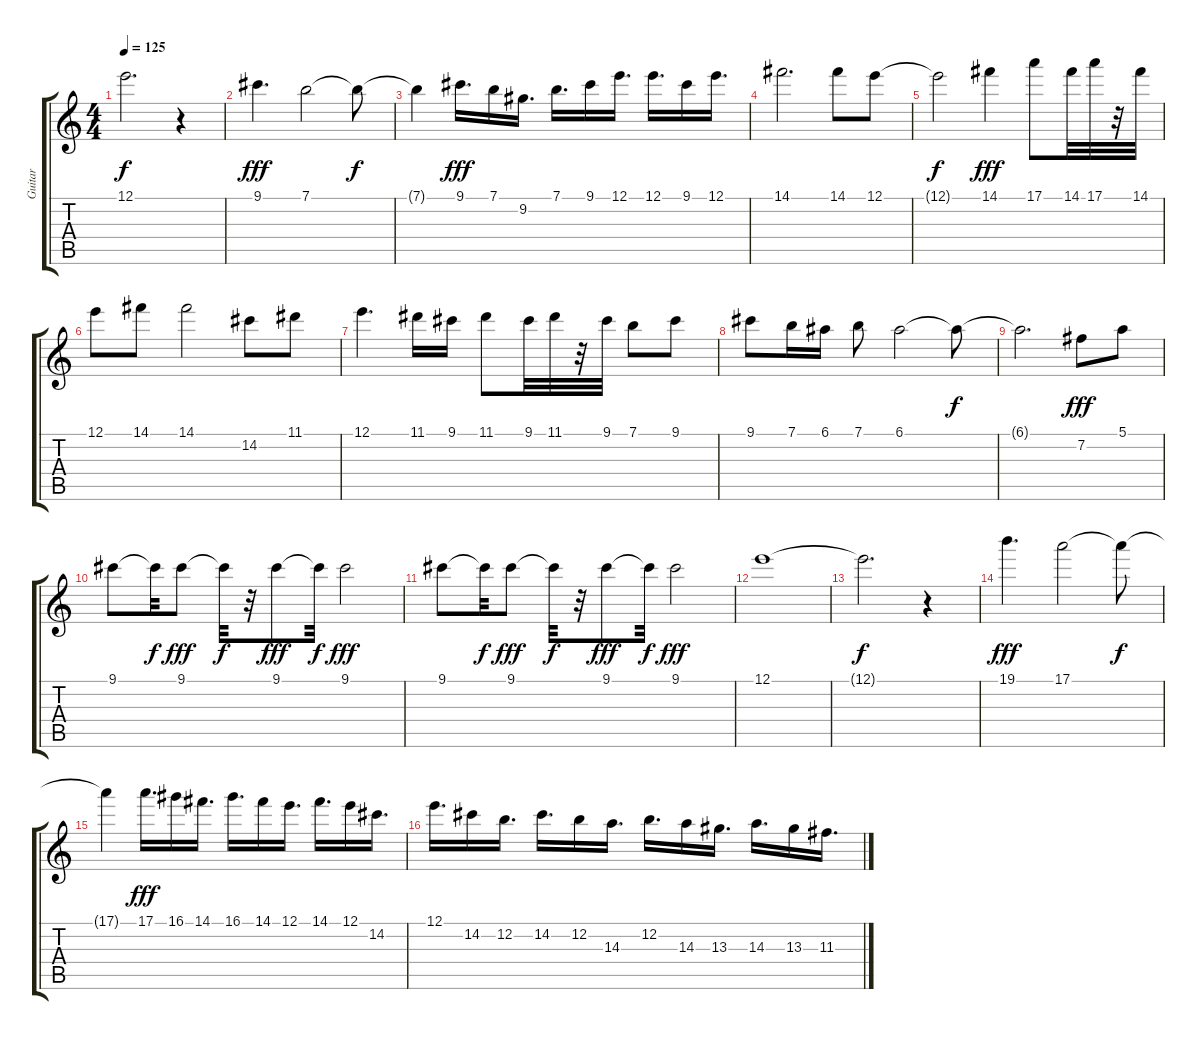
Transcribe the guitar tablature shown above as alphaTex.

\track ("Guitar" "Guitar") {instrument overdrivenguitar}
\staff {score tabs}
\tuning (E4 B3 G3 D3 A2 E2) {hide}
\ts (4 4)
\tempo 125
\clef g2
\ks c
12.1{t}.2{d dy f} r.4 |
9.1.4{d dy fff} 7.1.2 7.1{t}.8{dy f} |
7.1{t}.4 9.1.16{d dy fff} 7.1.16 9.2.16{d} 7.1.16{d} 9.1.16 12.1.16{d} 12.1.16{d} 9.1.16 12.1.16{d} |
14.1.2{d} 14.1.8 12.1.8 |
12.1{t}.2{dy f} 14.1.4{dy fff} 17.1.8 14.1.32 17.1.32 r.32 14.1.32 |
12.1.8 14.1.8 14.1.2 14.2.8 11.1.8 |
12.1.4{d} 11.1.16 9.1.16 11.1.8 9.1.32 11.1.32 r.32 9.1.32 7.1.8 9.1.8 |
9.1.8 7.1.16 6.1.16 7.1.8 6.1.2 6.1{t}.8{dy f} |
6.1{t}.2{d} 7.2.8{dy fff} 5.1.8 |
9.1.8 9.1{t}.32{dy f} 9.1.8{dy fff} 9.1{t}.32{dy f} r.32 9.1.8{dy fff} 9.1{t}.32{dy f} 9.1.2{dy fff} |
9.1.8 9.1{t}.32{dy f} 9.1.8{dy fff} 9.1{t}.32{dy f} r.32 9.1.8{dy fff} 9.1{t}.32{dy f} 9.1.2{dy fff} |
12.1.1 |
12.1{t}.2{d dy f} r.4 |
19.1.4{d dy fff} 17.1.2 17.1{t}.8{dy f} |
17.1{t}.4 17.1.16{d dy fff} 16.1.16 14.1.16{d} 16.1.16{d} 14.1.16 12.1.16{d} 14.1.16{d} 12.1.16 14.2.16{d} |
12.1.16{d} 14.2.16 12.2.16{d} 14.2.16{d} 12.2.16 14.3.16{d} 12.2.16{d} 14.3.16 13.3.16{d} 14.3.16{d} 13.3.16 11.3.16{d}
